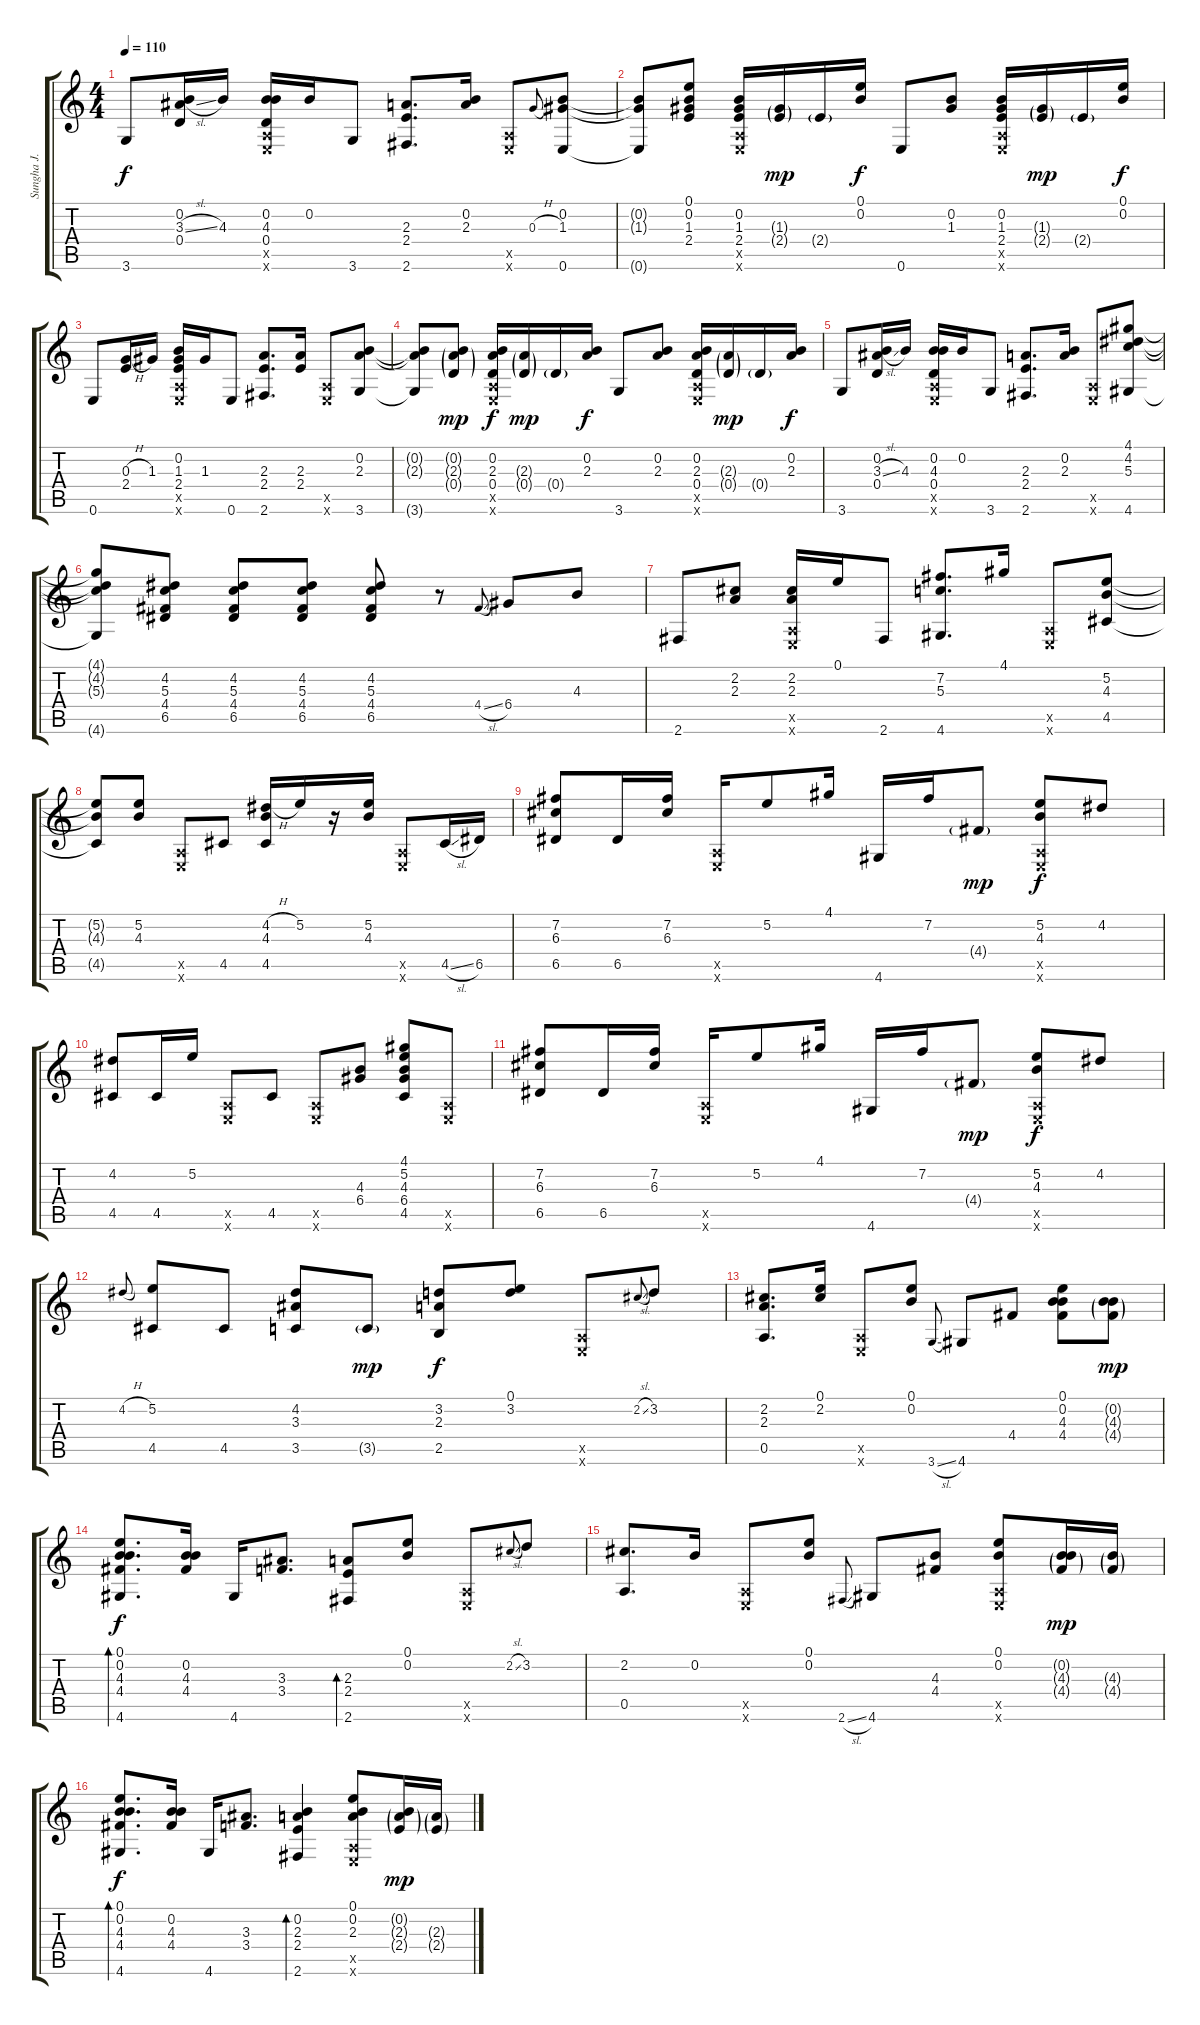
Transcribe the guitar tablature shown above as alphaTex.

\track ("Sungha J." "Sungha J.") {instrument acousticguitarsteel}
\staff {score tabs}
\tuning (E4 B3 G3 D3 A2 E2) {hide}
\ts (4 4)
\tempo 110
\clef g2
\ks c
3.6.8{dy f} (0.2 3.3{sl} 0.4).16 4.3.16 (0.2 4.3 0.4 0.5{x} 0.6{x}).16 0.2.16 3.6.8 (2.3 2.4 2.6).8{d} (0.2 2.3).16 (0.5{x} 0.6{x}).8 0.3{h}.8{gr onbeat} (0.2 1.3 0.6).8 |
(0.2{t} 1.3{t} 0.6{t}).8 (0.1 0.2 1.3 2.4).8 (0.2 1.3 2.4 0.5{x} 0.6{x}).16 (1.3{g} 2.4{g}).16{dy mp} 2.4{g}.16 (0.1 0.2).16{dy f} 0.6.8 (0.2 1.3).8 (0.2 1.3 2.4 0.5{x} 0.6{x}).16 (1.3{g} 2.4{g}).16{dy mp} 2.4{g}.16 (0.1 0.2).16{dy f} |
0.6.8 (0.3{h} 2.4).16 1.3.16 (0.2 1.3 2.4 0.5{x} 0.6{x}).16 1.3.16 0.6.8 (2.3 2.4 2.6).8{d} (2.3 2.4).16 (0.5{x} 0.6{x}).8 (0.2 2.3 3.6).8 |
(0.2{t} 2.3{t} 3.6{t}).8 (0.2{g} 2.3{g} 0.4{g}).8{dy mp} (0.2 2.3 0.4 0.5{x} 0.6{x}).16{dy f} (2.3{g} 0.4{g}).16{dy mp} 0.4{g}.16 (0.2 2.3).16{dy f} 3.6.8 (0.2 2.3).8 (0.2 2.3 0.4 0.5{x} 0.6{x}).16 (2.3{g} 0.4{g}).16{dy mp} 0.4{g}.16 (0.2 2.3).16{dy f} |
3.6.8 (0.2 3.3{sl} 0.4).16 4.3.16 (0.2 4.3 0.4 0.5{x} 0.6{x}).16 0.2.16 3.6.8 (2.3 2.4 2.6).8{d} (0.2 2.3).16 (0.5{x} 0.6{x}).8 (4.1 4.2 5.3 4.6).8 |
(4.1{t} 4.2{t} 5.3{t} 4.6{t}).8 (4.2 5.3 4.4 6.5).8 (4.2 5.3 4.4 6.5).8 (4.2 5.3 4.4 6.5).8 (4.2 5.3 4.4 6.5).8 r.8 4.4{sl}.8{gr onbeat} 6.4.8 4.3.8 |
2.6.8 (2.2 2.3).8 (2.2 2.3 0.5{x} 0.6{x}).16 0.1.16 2.6.8 (7.2 5.3 4.6).8{d} 4.1.16 (0.5{x} 0.6{x}).8 (5.2 4.3 4.5).8 |
(5.2{t} 4.3{t} 4.5{t}).8 (5.2 4.3).8 (0.5{x} 0.6{x}).8 4.5.8 (4.2{h} 4.3 4.5).16 5.2.16 r.16 (5.2 4.3).16 (0.5{x} 0.6{x}).8 4.5{sl}.16 6.5.16 |
(7.2 6.3 6.5).8 6.5.16 (7.2 6.3).16 (0.5{x} 0.6{x}).16 5.2.8 4.1.16 4.6.16 7.2.16 4.4{g}.8{dy mp} (5.2 4.3 0.5{x} 0.6{x}).8{dy f} 4.2.8 |
(4.2 4.5).8 4.5.16 5.2.16 (0.5{x} 0.6{x}).8 4.5.8 (0.5{x} 0.6{x}).8 (4.3 6.4).8 (4.1 5.2 4.3 6.4 4.5).8 (0.5{x} 0.6{x}).8 |
(7.2 6.3 6.5).8 6.5.16 (7.2 6.3).16 (0.5{x} 0.6{x}).16 5.2.8 4.1.16 4.6.16 7.2.16 4.4{g}.8{dy mp} (5.2 4.3 0.5{x} 0.6{x}).8{dy f} 4.2.8 |
4.2{h}.8{gr onbeat} (5.2 4.5).8 4.5.8 (4.2 3.3 3.5).8 3.5{g}.8{dy mp} (3.2 2.3 2.5).8{dy f} (0.1 3.2).8 (0.5{x} 0.6{x}).8 2.2{sl}.8{gr onbeat} 3.2.8 |
(2.2 2.3 0.5).8{d} (0.1 2.2).16 (0.5{x} 0.6{x}).8 (0.1 0.2).8 3.6{sl}.8{gr onbeat} 4.6.8 4.4.8 (0.1 0.2 4.3 4.4).8 (0.2{g} 4.3{g} 4.4{g}).8{dy mp} |
(0.1 0.2 4.3 4.4 4.6).8{d bd 120 dy f} (0.2 4.3 4.4).16 4.6.16 (3.3 3.4).8{d} (2.3 2.4 2.6).8{bd 60} (0.1 0.2).8 (0.5{x} 0.6{x}).8 2.2{sl}.8{gr onbeat} 3.2.8 |
(2.2 0.5).8{d} 0.2.16 (0.5{x} 0.6{x}).8 (0.1 0.2).8 2.6{sl}.8{gr onbeat} 4.6.8 (4.3 4.4).8 (0.1 0.2 0.5{x} 0.6{x}).8 (0.2{g} 4.3{g} 4.4{g}).16{dy mp} (4.3{g} 4.4{g}).16 |
(0.1 0.2 4.3 4.4 4.6).8{d bd 120 dy f} (0.2 4.3 4.4).16 4.6.16 (3.3 3.4).8{d} (0.2 2.3 2.4 2.6).4{bd 60} (0.1 0.2 2.3 0.5{x} 0.6{x}).8 (0.2{g} 2.3{g} 2.4{g}).16{dy mp} (2.3{g} 2.4{g}).16
